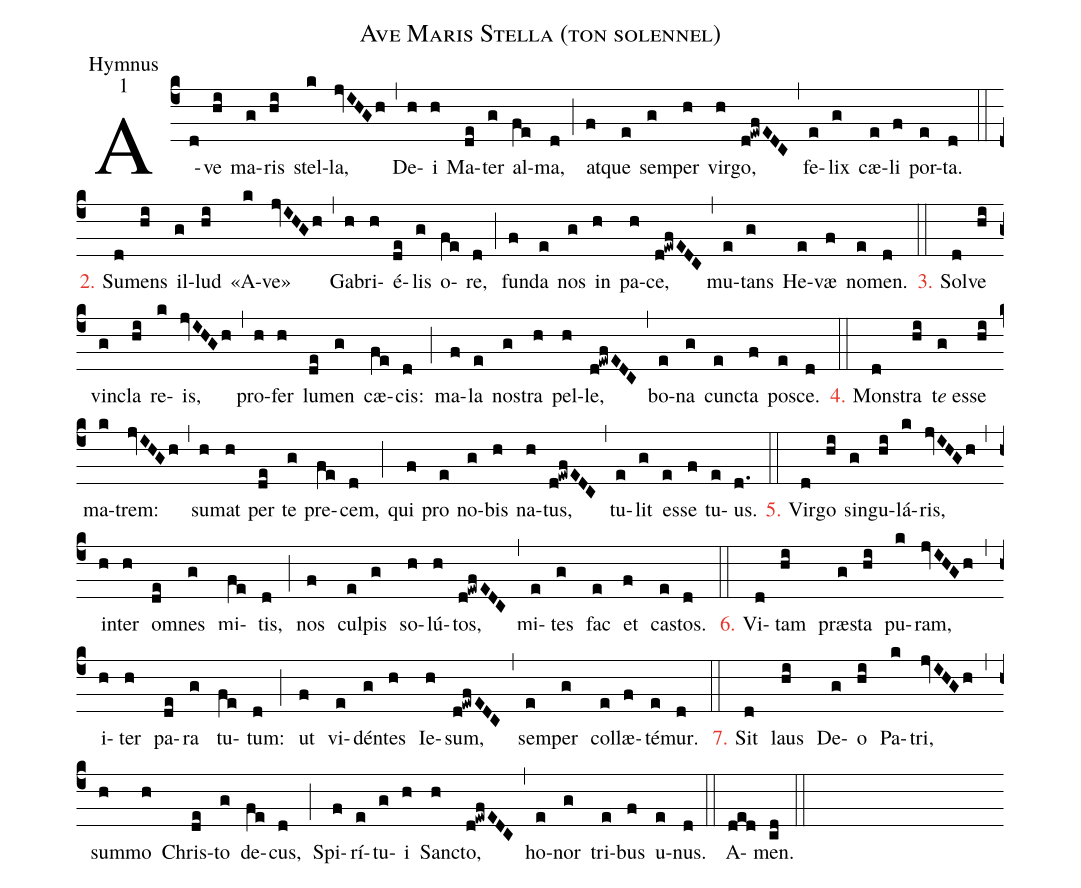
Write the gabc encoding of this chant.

name:Ave Maris Stella (ton solennel);
office-part:Hymnus;
mode:1;
%%
(c4) A(d)ve(hi) ma(g)ris(hi) stel(k)la,(jvIHGh) (,) De(h)i(h) Ma(de)ter(g) al(fe)ma,(d) (;) at(f)que(e) sem(g)per(h) vir(h)go,(d!ewfEDC) (,) fe(e)lix(g) cæ(e)li(f) por(e)ta.(d) (::)

<c>2.</c> Su(d)mens(hi) il(g)lud(hi) «A(k)ve»(jvIHGh) (,) Ga(h)bri(h)é(de)lis(g) o(fe)re,(d) (;) fun(f)da(e) nos(g) in(h) pa(h)ce,(d!ewfEDC) (,) mu(e)tans(g) He(e)væ(f) no(e)men.(d) (::)

<c>3.</c> Sol(d)ve(hi) vin(g)cla(hi) re(k)is,(jvIHGh) (,) pro(h)fer(h) lu(de)men(g) cæ(fe)cis:(d) (;) ma(f)la(e) nos(g)tra(h) pel(h)le,(d!ewfEDC) (,) bo(e)na(g) cunc(e)ta(f) po(e)sce.(d) (::)

<c>4.</c> Mon(d)stra(hi) t<i>e</i> es(g)se(hi) ma(k)trem:(jvIHGh) (,) su(h)mat(h) per(de) te(g) pre(fe)cem,(d) (;) qui(f) pro(e) no(g)bis(h) na(h)tus,(d!ewfEDC) (,) tu(e)lit(g) es(e)se(f) tu(e)us.(d.) (::)

<c>5.</c> Vir(d)go(hi) sin(g)gu(hi)lá(k)ris,(jvIHGh) (,) in(h)ter(h) om(de)nes(g) mi(fe)tis,(d) (;) nos(f) cul(e)pis(g) so(h)lú(h)tos,(d!ewfEDC) (,) mi(e)tes(g) fac(e) et(f) cas(e)tos.(d) (::)

<c>6.</c> Vi(d)tam(hi) præ(g)sta(hi) pu(k)ram,(jvIHGh) (,) i(h)ter(h) pa(de)ra(g) tu(fe)tum:(d) (;) ut(f) vi(e)dén(g)tes(h) Ie(h)sum,(d!ewfEDC) (,) sem(e)per(g) col(e)læ(f)té(e)mur.(d) (::)

<c>7.</c> Sit(d) laus(hi) De(g)o(hi) Pa(k)tri,(jvIHGh) (,) sum(h)mo(h) Chris(de)to(g) de(fe)cus,(d) (;) Spi(f)rí(e)tu(g)i(h) Sanc(h)to,(d!ewfEDC) (,) ho(e)nor(g) tri(e)bus(f) u(e)nus.(d) (::) A(ded)men.(cd) (::)
